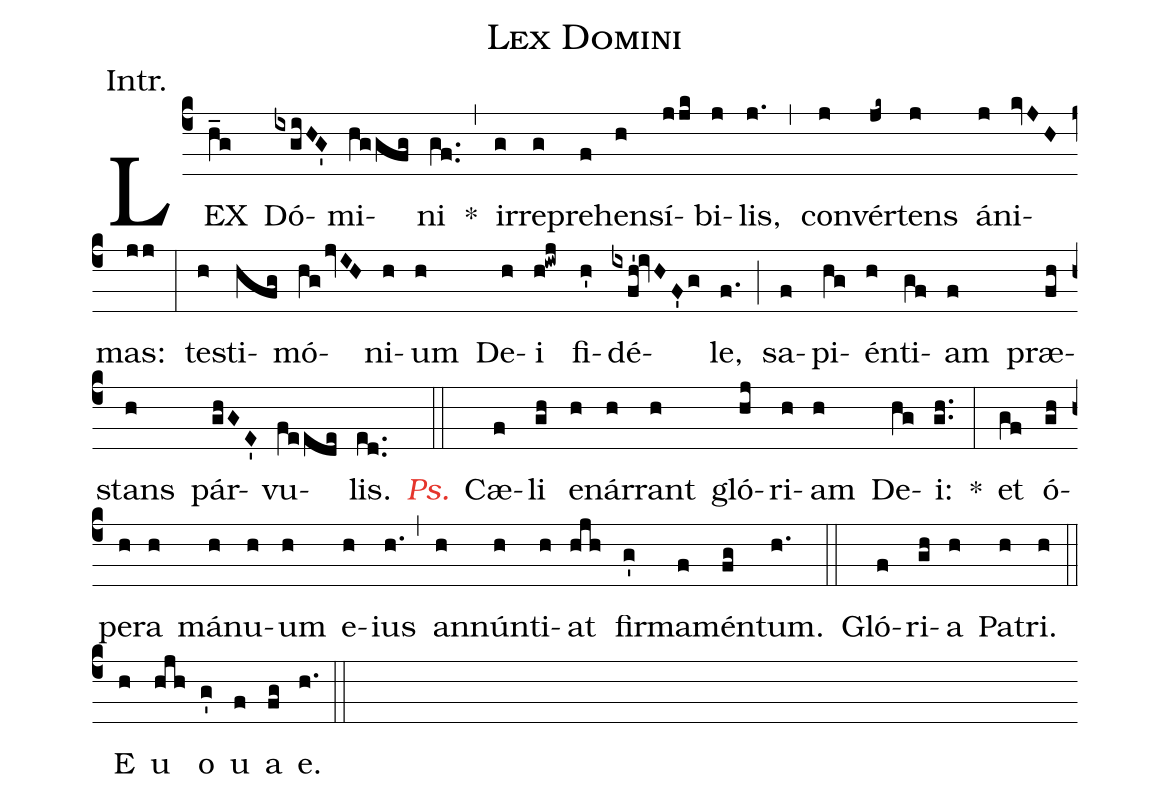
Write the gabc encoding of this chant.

name:Lex Domini;
annotation:Intr.;
mode:1;
office-part:Introit;
%%
(c4) LEX(h_g) Dó(ixgiHG')mi(hggfg)ni(gf..) *(,)
ir(g)re(g)pre(f)hen(h)sí(jjk)bi(j)lis,(j.) (,)
con(j)vér(jk~)tens(j) á(j)ni(kvJH)mas:(jj) (:)
te(h)sti(hfg)mó(hg!/jvIH)ni(h)um(h) De(h)i(h!iwj) fi(h')dé(ixfh'!ivHF'g)le,(f.) (;)
sa(f)pi(hg)én(h)ti(gf)am(f) præ(fh)stans(h) pár(ghGE')vu(feede)lis.(ed..) <c><i>Ps.</i></c>(::)
Cæ(f)li(gh) e(h)nár(h)rant(h) gló(hj)ri(h)am(h) De(hg)i:(gh..) *(:)
et(gf) ó(gh)pe(h)ra(h) má(h)nu(h)um(h) e(h)ius(h.) (,)
an(h)nún(h)ti(h)at(hjh) fir(g')ma(f)mén(fg)tum.(h.) (::)
Gló(f)ri(gh)a(h) Pa(h)tri.(h) (::)
<eu>E(h) u(hjh) o(g') u(f) a(fg) e.</eu>(h.) (::)
